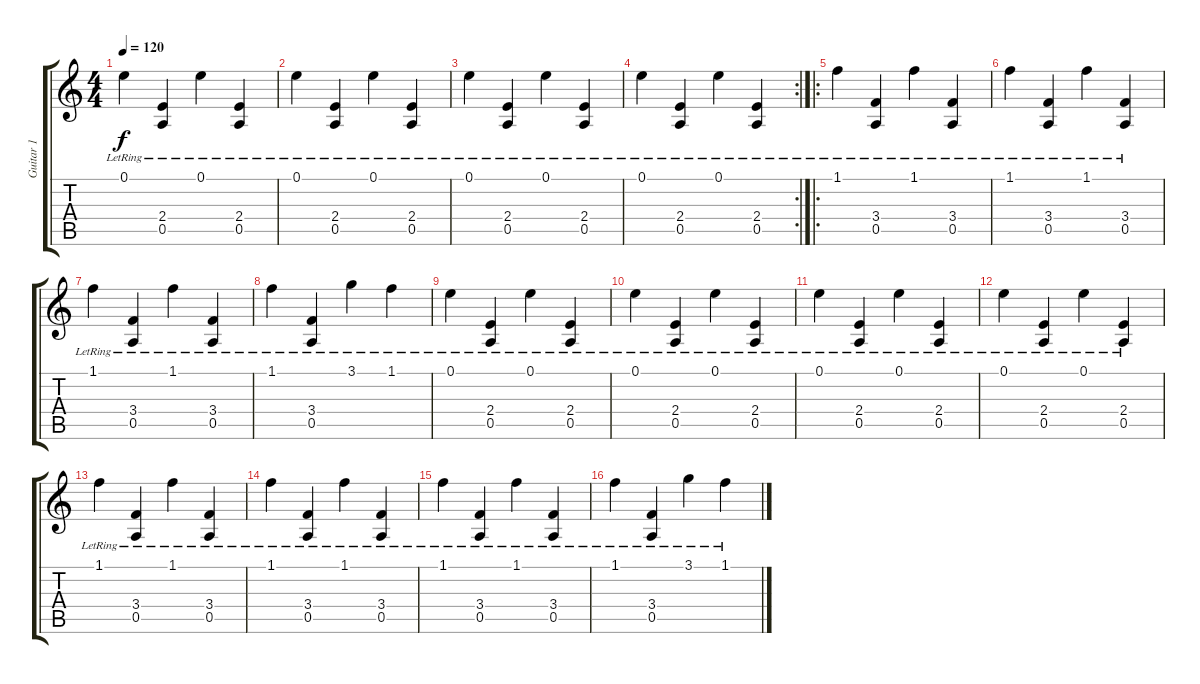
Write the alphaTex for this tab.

\track ("Guitar 1" "Guitar 1") {instrument distortionguitar}
\staff {score tabs}
\tuning (E4 B3 G3 D3 A2 E2) {hide}
\ts (4 4)
\tempo 120
\clef g2
\ks c
0.1{lr}.4{dy f} (2.4{lr} 0.5{lr}).4 0.1{lr}.4 (2.4{lr} 0.5{lr}).4 |
0.1{lr}.4 (2.4{lr} 0.5{lr}).4 0.1{lr}.4 (2.4{lr} 0.5{lr}).4 |
0.1{lr}.4 (2.4{lr} 0.5{lr}).4 0.1{lr}.4 (2.4{lr} 0.5{lr}).4 |
\rc 2
0.1{lr}.4 (2.4{lr} 0.5{lr}).4 0.1{lr}.4 (2.4{lr} 0.5{lr}).4 |
\ro
1.1{lr}.4 (3.4{lr} 0.5{lr}).4 1.1{lr}.4 (3.4{lr} 0.5{lr}).4 |
1.1{lr}.4 (3.4{lr} 0.5{lr}).4 1.1{lr}.4 (3.4{lr} 0.5{lr}).4 |
1.1{lr}.4 (3.4{lr} 0.5{lr}).4 1.1{lr}.4 (3.4{lr} 0.5{lr}).4 |
1.1{lr}.4 (3.4{lr} 0.5{lr}).4 3.1{lr}.4 1.1{lr}.4 |
0.1{lr}.4 (2.4{lr} 0.5{lr}).4 0.1{lr}.4 (2.4{lr} 0.5{lr}).4 |
0.1{lr}.4 (2.4{lr} 0.5{lr}).4 0.1{lr}.4 (2.4{lr} 0.5{lr}).4 |
0.1{lr}.4 (2.4{lr} 0.5{lr}).4 0.1{lr}.4 (2.4{lr} 0.5{lr}).4 |
0.1{lr}.4 (2.4{lr} 0.5{lr}).4 0.1{lr}.4 (2.4{lr} 0.5{lr}).4 |
1.1{lr}.4 (3.4{lr} 0.5{lr}).4 1.1{lr}.4 (3.4{lr} 0.5{lr}).4 |
1.1{lr}.4 (3.4{lr} 0.5{lr}).4 1.1{lr}.4 (3.4{lr} 0.5{lr}).4 |
1.1{lr}.4 (3.4{lr} 0.5{lr}).4 1.1{lr}.4 (3.4{lr} 0.5{lr}).4 |
1.1{lr}.4 (3.4{lr} 0.5{lr}).4 3.1{lr}.4 1.1{lr}.4
